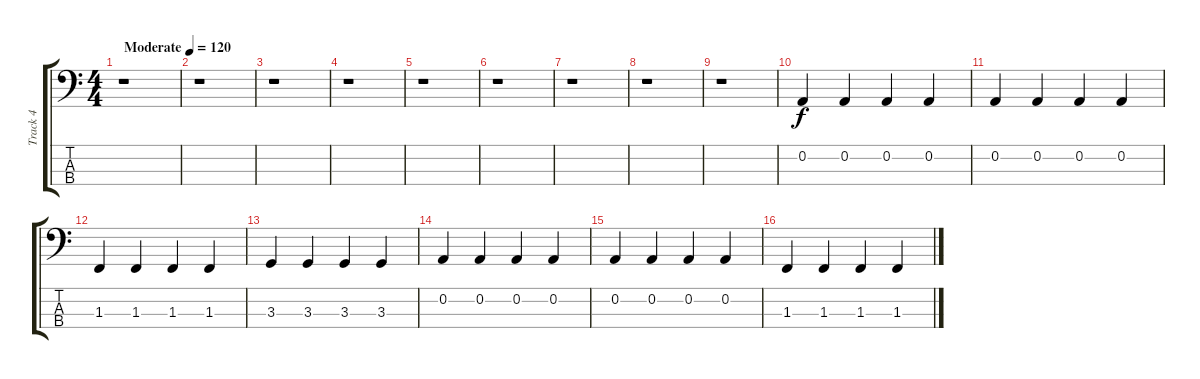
\track ("Track 4" "Track 4") {instrument electricbasspick}
\staff {score tabs}
\tuning (D2 A1 E1 A0) {hide}
\ts (4 4)
\tempo (120 "Moderate")
\clef f4
\ks c
r.1{dy f instrument electricbasspick} |
r.1 |
r.1 |
r.1 |
r.1 |
r.1 |
r.1 |
r.1 |
r.1 |
0.2.4 0.2.4 0.2.4 0.2.4 |
0.2.4 0.2.4 0.2.4 0.2.4 |
1.3.4 1.3.4 1.3.4 1.3.4 |
3.3.4 3.3.4 3.3.4 3.3.4 |
0.2.4 0.2.4 0.2.4 0.2.4 |
0.2.4 0.2.4 0.2.4 0.2.4 |
1.3.4 1.3.4 1.3.4 1.3.4
